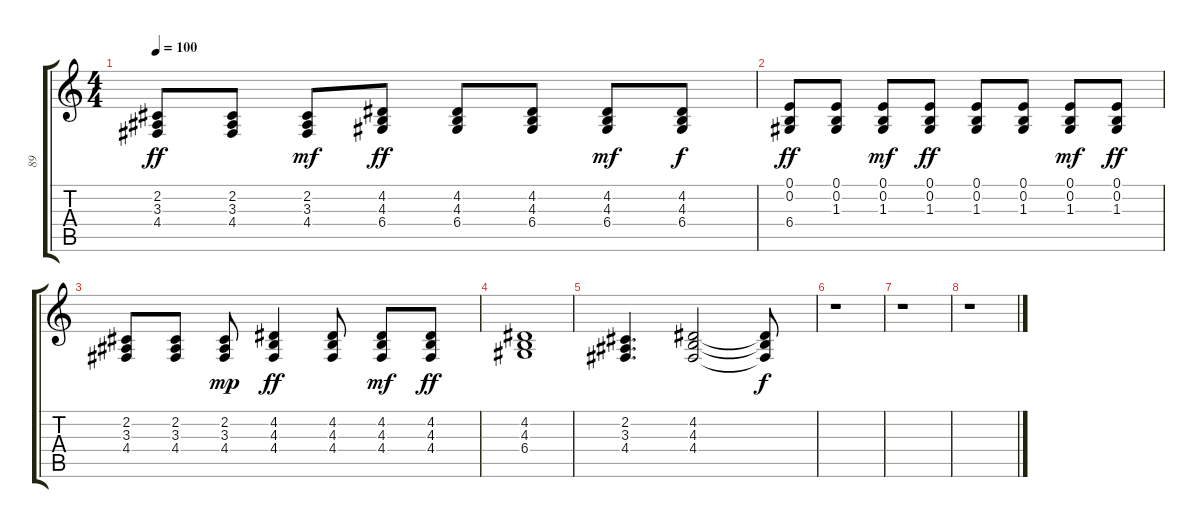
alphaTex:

\track ("89" "89") {instrument pad1newage}
\staff {score tabs}
\tuning (E4 B3 G3 D3 A2 E2) {hide}
\ts (4 4)
\tempo 100
\clef g2
\ks c
(2.2 3.3 4.4).8{dy ff} (2.2 3.3 4.4).8 (2.2 3.3 4.4).8{dy mf} (4.2 4.3 6.4).8{dy ff} (4.2 4.3 6.4).8 (4.2 4.3 6.4).8 (4.2 4.3 6.4).8{dy mf} (4.2 4.3 6.4).8{dy f} |
(0.1 0.2 6.4).8{dy ff} (0.1 0.2 1.3).8 (0.1 0.2 1.3).8{dy mf} (0.1 0.2 1.3).8{dy ff} (0.1 0.2 1.3).8 (0.1 0.2 1.3).8 (0.1 0.2 1.3).8{dy mf} (0.1 0.2 1.3).8{dy ff} |
(2.2 3.3 4.4).8 (2.2 3.3 4.4).8 (2.2 3.3 4.4).8{dy mp} (4.2 4.3 4.4).4{dy ff} (4.2 4.3 4.4).8 (4.2 4.3 4.4).8{dy mf} (4.2 4.3 4.4).8{dy ff} |
(4.2 4.3 6.4).1 |
(2.2 3.3 4.4).4{d} (4.2 4.3 4.4).2 (4.2{t} 4.3{t} 4.4{t}).8{dy f} |
r.1 |
r.1 |
r.1
